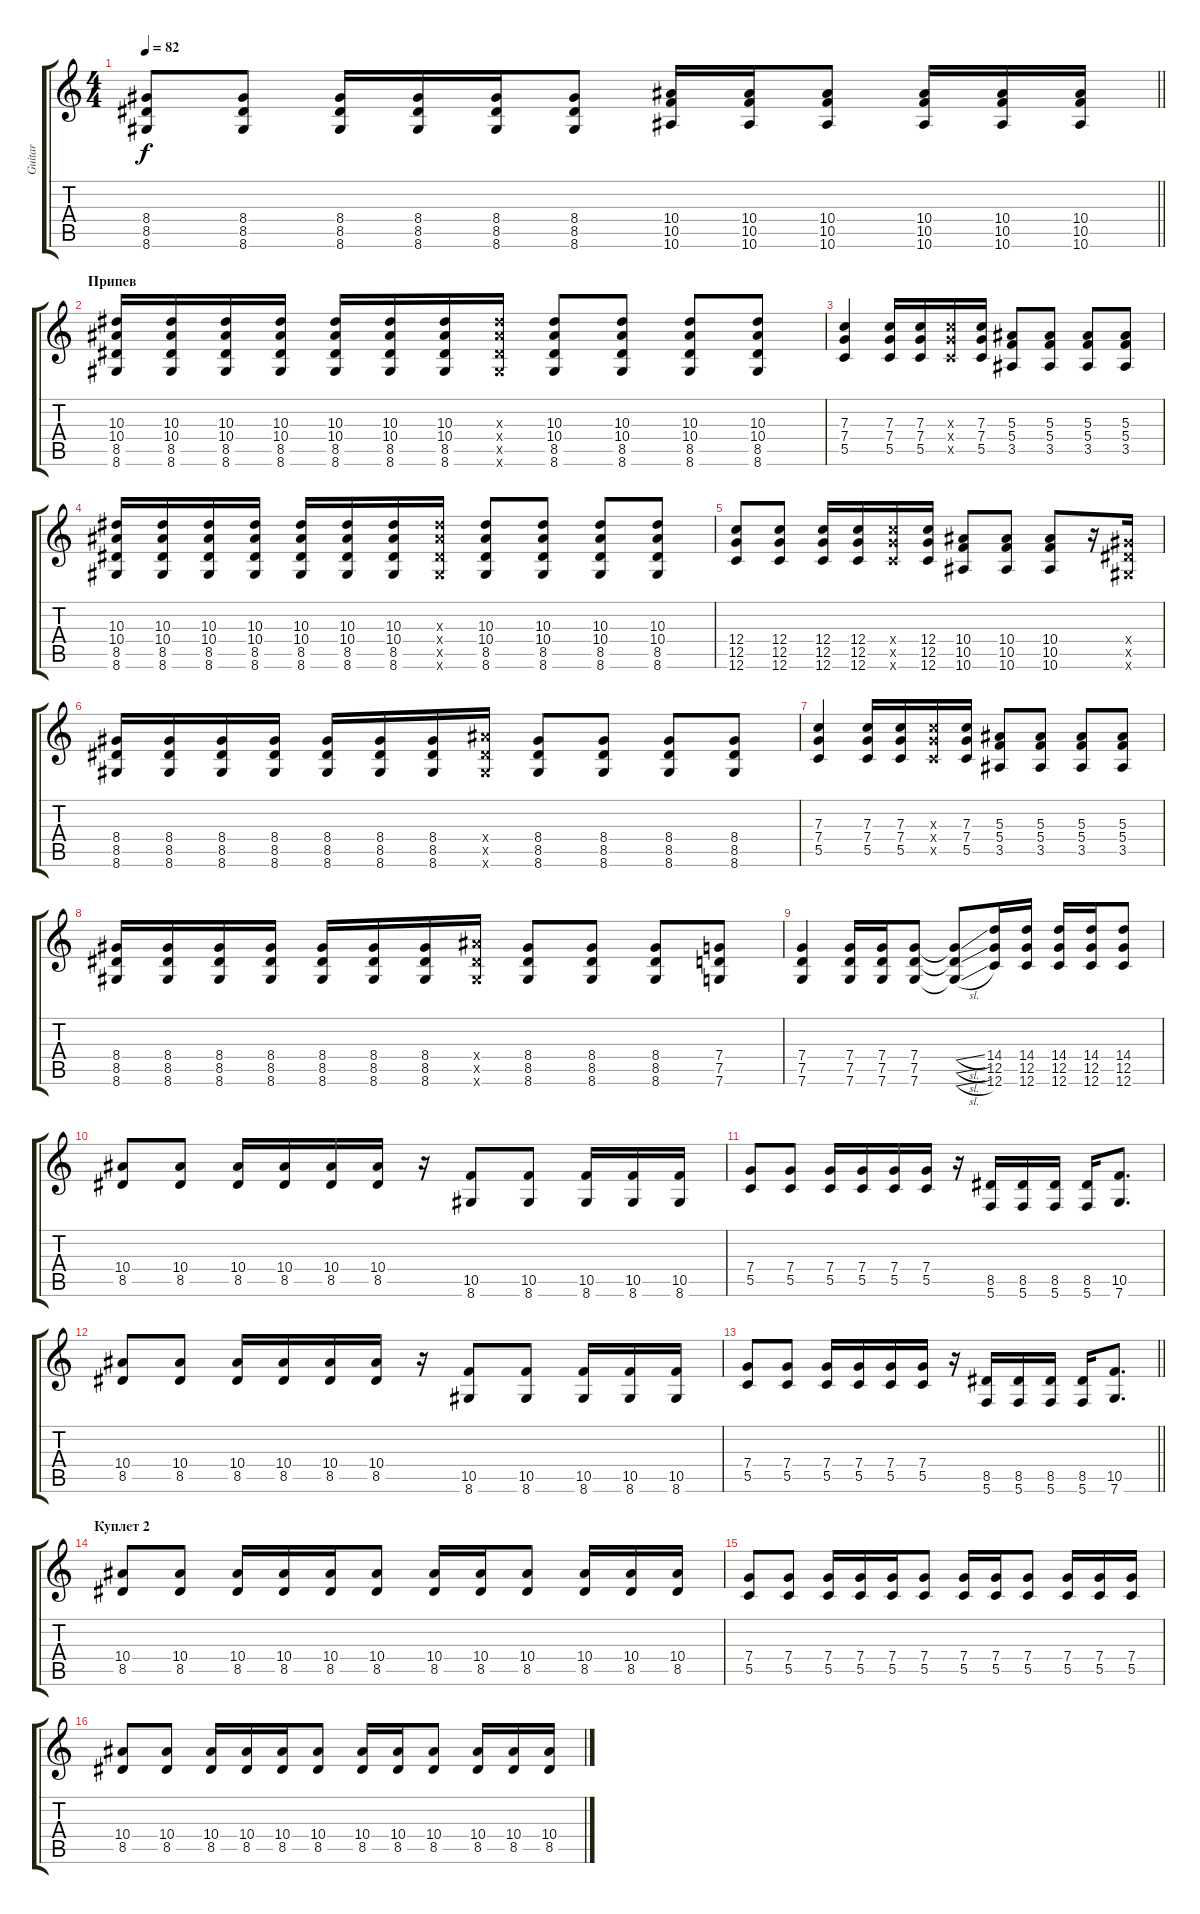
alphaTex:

\track ("Guitar" "Guitar") {instrument electricguitarclean}
\staff {score tabs}
\tuning (D4 A3 F3 C3 G2 C2) {hide}
\ts (4 4)
\tempo 82
\clef g2
\barLineRight lightlight
\ks c
(8.4 8.5 8.6).8{dy f} (8.4 8.5 8.6).8 (8.4 8.5 8.6).16 (8.4 8.5 8.6).16 (8.4 8.5 8.6).16 (8.4 8.5 8.6).8 (10.4 10.5 10.6).16 (10.4 10.5 10.6).16 (10.4 10.5 10.6).8 (10.4 10.5 10.6).16 (10.4 10.5 10.6).16 (10.4 10.5 10.6).16 |
\section ("" "Припев")
(10.3 10.4 8.5 8.6).16{instrument distortionguitar} (10.3 10.4 8.5 8.6).16 (10.3 10.4 8.5 8.6).16 (10.3 10.4 8.5 8.6).16 (10.3 10.4 8.5 8.6).16 (10.3 10.4 8.5 8.6).16 (10.3 10.4 8.5 8.6).16 (10.3{x} 10.4{x} 8.5{x} 8.6{x}).16 (10.3 10.4 8.5 8.6).8 (10.3 10.4 8.5 8.6).8 (10.3 10.4 8.5 8.6).8 (10.3 10.4 8.5 8.6).8 |
(7.3 7.4 5.5).4 (7.3 7.4 5.5).16 (7.3 7.4 5.5).16 (7.3{x} 7.4{x} 5.5{x}).16 (7.3 7.4 5.5).16 (5.3 5.4 3.5).8 (5.3 5.4 3.5).8 (5.3 5.4 3.5).8 (5.3 5.4 3.5).8 |
(10.3 10.4 8.5 8.6).16 (10.3 10.4 8.5 8.6).16 (10.3 10.4 8.5 8.6).16 (10.3 10.4 8.5 8.6).16 (10.3 10.4 8.5 8.6).16 (10.3 10.4 8.5 8.6).16 (10.3 10.4 8.5 8.6).16 (10.3{x} 10.4{x} 8.5{x} 8.6{x}).16 (10.3 10.4 8.5 8.6).8 (10.3 10.4 8.5 8.6).8 (10.3 10.4 8.5 8.6).8 (10.3 10.4 8.5 8.6).8 |
(12.4 12.5 12.6).8 (12.4 12.5 12.6).8 (12.4 12.5 12.6).16 (12.4 12.5 12.6).16 (12.4{x} 12.5{x} 12.6{x}).16 (12.4 12.5 12.6).16 (10.4 10.5 10.6).8 (10.4 10.5 10.6).8 (10.4 10.5 10.6).8 r.16 (8.4{x} 8.5{x} 8.6{x}).16 |
(8.4 8.5 8.6).16 (8.4 8.5 8.6).16 (8.4 8.5 8.6).16 (8.4 8.5 8.6).16 (8.4 8.5 8.6).16 (8.4 8.5 8.6).16 (8.4 8.5 8.6).16 (10.4{x} 8.5{x} 8.6{x}).16 (8.4 8.5 8.6).8 (8.4 8.5 8.6).8 (8.4 8.5 8.6).8 (8.4 8.5 8.6).8 |
(7.3 7.4 5.5).4 (7.3 7.4 5.5).16 (7.3 7.4 5.5).16 (7.3{x} 7.4{x} 5.5{x}).16 (7.3 7.4 5.5).16 (5.3 5.4 3.5).8 (5.3 5.4 3.5).8 (5.3 5.4 3.5).8 (5.3 5.4 3.5).8 |
(8.4 8.5 8.6).16 (8.4 8.5 8.6).16 (8.4 8.5 8.6).16 (8.4 8.5 8.6).16 (8.4 8.5 8.6).16 (8.4 8.5 8.6).16 (8.4 8.5 8.6).16 (10.4{x} 8.5{x} 8.6{x}).16 (8.4 8.5 8.6).8 (8.4 8.5 8.6).8 (8.4 8.5 8.6).8 (7.4 7.5 7.6).8 |
(7.4 7.5 7.6).4 (7.4 7.5 7.6).16 (7.4 7.5 7.6).16 (7.4 7.5 7.6).8 (7.4{sl t} 7.5{sl t} 7.6{sl t}).8 (14.4 12.5 12.6).16 (14.4 12.5 12.6).16 (14.4 12.5 12.6).16 (14.4 12.5 12.6).16 (14.4 12.5 12.6).8 |
(10.4 8.5).8{instrument overdrivenguitar} (10.4 8.5).8 (10.4 8.5).16 (10.4 8.5).16 (10.4 8.5).16 (10.4 8.5).16 r.16 (10.5 8.6).8 (10.5 8.6).8 (10.5 8.6).16 (10.5 8.6).16 (10.5 8.6).16 |
(7.4 5.5).8 (7.4 5.5).8 (7.4 5.5).16 (7.4 5.5).16 (7.4 5.5).16 (7.4 5.5).16 r.16 (8.5 5.6).16 (8.5 5.6).16 (8.5 5.6).16 (8.5 5.6).16 (10.5 7.6).8{d} |
(10.4 8.5).8{instrument overdrivenguitar} (10.4 8.5).8 (10.4 8.5).16 (10.4 8.5).16 (10.4 8.5).16 (10.4 8.5).16 r.16 (10.5 8.6).8 (10.5 8.6).8 (10.5 8.6).16 (10.5 8.6).16 (10.5 8.6).16 |
\barLineRight lightlight
(7.4 5.5).8 (7.4 5.5).8 (7.4 5.5).16 (7.4 5.5).16 (7.4 5.5).16 (7.4 5.5).16 r.16 (8.5 5.6).16 (8.5 5.6).16 (8.5 5.6).16 (8.5 5.6).16 (10.5 7.6).8{d} |
\section ("" "Куплет 2")
(10.4 8.5).8{instrument electricguitarclean} (10.4 8.5).8 (10.4 8.5).16 (10.4 8.5).16 (10.4 8.5).16 (10.4 8.5).8 (10.4 8.5).16 (10.4 8.5).16 (10.4 8.5).8 (10.4 8.5).16 (10.4 8.5).16 (10.4 8.5).16 |
(7.4 5.5).8 (7.4 5.5).8 (7.4 5.5).16 (7.4 5.5).16 (7.4 5.5).16 (7.4 5.5).8 (7.4 5.5).16 (7.4 5.5).16 (7.4 5.5).8 (7.4 5.5).16 (7.4 5.5).16 (7.4 5.5).16 |
(10.4 8.5).8 (10.4 8.5).8 (10.4 8.5).16 (10.4 8.5).16 (10.4 8.5).16 (10.4 8.5).8 (10.4 8.5).16 (10.4 8.5).16 (10.4 8.5).8 (10.4 8.5).16 (10.4 8.5).16 (10.4 8.5).16
